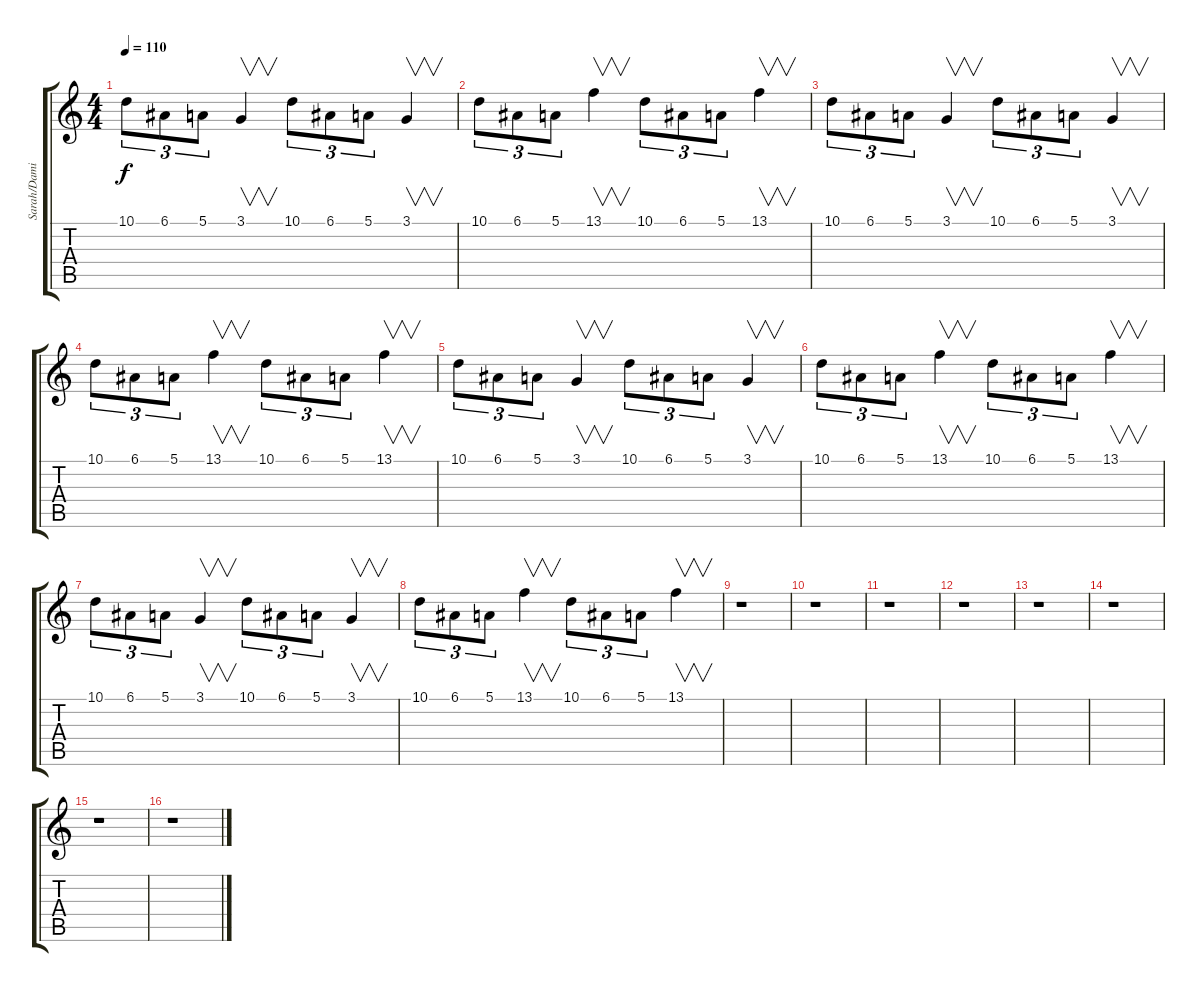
\track ("Sarah/Damien (Choir/Keyb)" "Sarah/Dami") {instrument pad4choir}
\staff {score tabs}
\tuning (E4 B3 G3 D3 A2 E2) {hide}
\ts (4 4)
\tempo 110
\clef g2
\ks c
10.1.8{tu (3 2) dy f instrument pad4choir} 6.1.8{tu (3 2)} 5.1.8{tu (3 2)} 3.1.4{v} 10.1.8{tu (3 2)} 6.1.8{tu (3 2)} 5.1.8{tu (3 2)} 3.1.4{v} |
10.1.8{tu (3 2)} 6.1.8{tu (3 2)} 5.1.8{tu (3 2)} 13.1.4{v} 10.1.8{tu (3 2)} 6.1.8{tu (3 2)} 5.1.8{tu (3 2)} 13.1.4{v} |
10.1.8{tu (3 2)} 6.1.8{tu (3 2)} 5.1.8{tu (3 2)} 3.1.4{v} 10.1.8{tu (3 2)} 6.1.8{tu (3 2)} 5.1.8{tu (3 2)} 3.1.4{v} |
10.1.8{tu (3 2)} 6.1.8{tu (3 2)} 5.1.8{tu (3 2)} 13.1.4{v} 10.1.8{tu (3 2)} 6.1.8{tu (3 2)} 5.1.8{tu (3 2)} 13.1.4{v} |
10.1.8{tu (3 2)} 6.1.8{tu (3 2)} 5.1.8{tu (3 2)} 3.1.4{v} 10.1.8{tu (3 2)} 6.1.8{tu (3 2)} 5.1.8{tu (3 2)} 3.1.4{v} |
10.1.8{tu (3 2)} 6.1.8{tu (3 2)} 5.1.8{tu (3 2)} 13.1.4{v} 10.1.8{tu (3 2)} 6.1.8{tu (3 2)} 5.1.8{tu (3 2)} 13.1.4{v} |
10.1.8{tu (3 2)} 6.1.8{tu (3 2)} 5.1.8{tu (3 2)} 3.1.4{v} 10.1.8{tu (3 2)} 6.1.8{tu (3 2)} 5.1.8{tu (3 2)} 3.1.4{v} |
10.1.8{tu (3 2)} 6.1.8{tu (3 2)} 5.1.8{tu (3 2)} 13.1.4{v} 10.1.8{tu (3 2)} 6.1.8{tu (3 2)} 5.1.8{tu (3 2)} 13.1.4{v} |
r.1 |
r.1 |
r.1 |
r.1 |
r.1 |
r.1 |
r.1 |
r.1
